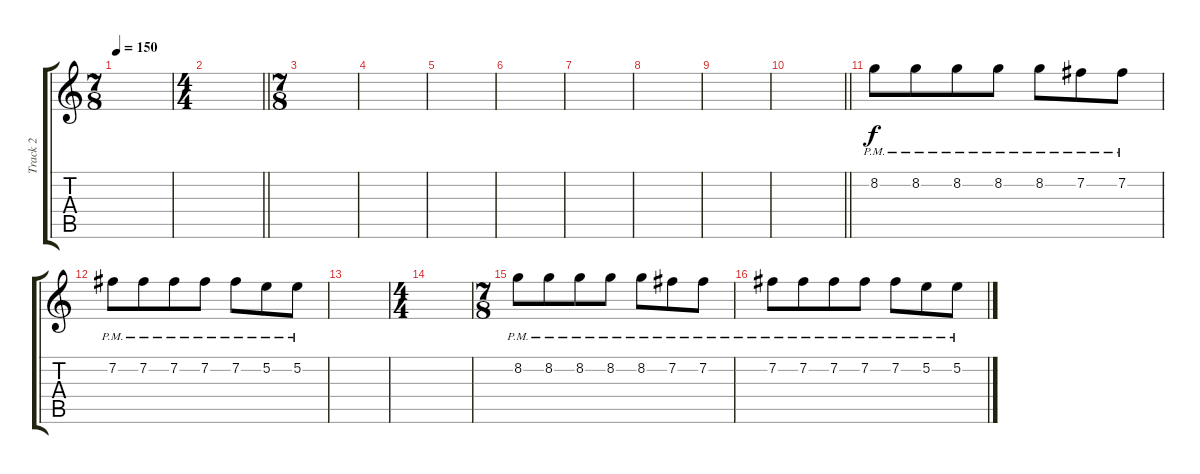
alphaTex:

\track ("Track 2" "Track 2") {instrument distortionguitar}
\staff {score tabs}
\tuning (E4 B3 G3 D3 A2 E2) {hide}
\ts (7 8)
\tempo 150
\clef g2
\ks c
|
\ts (4 4)
\barLineRight lightlight
|
\ts (7 8)
\section ("" "")
|
|
|
|
|
|
|
\barLineRight lightlight
|
\section ("" "")
8.2{pm}.8{instrument electricguitarclean} 8.2{pm}.8 8.2{pm}.8 8.2{pm}.8 8.2{pm}.8 7.2{pm}.8 7.2{pm}.8 |
7.2{pm}.8 7.2{pm}.8 7.2{pm}.8 7.2{pm}.8 7.2{pm}.8 5.2{pm}.8 5.2{pm}.8 |
|
\ts (4 4)
|
\ts (7 8)
8.2{pm}.8{instrument electricguitarclean} 8.2{pm}.8 8.2{pm}.8 8.2{pm}.8 8.2{pm}.8 7.2{pm}.8 7.2{pm}.8 |
7.2{pm}.8 7.2{pm}.8 7.2{pm}.8 7.2{pm}.8 7.2{pm}.8 5.2{pm}.8 5.2{pm}.8
